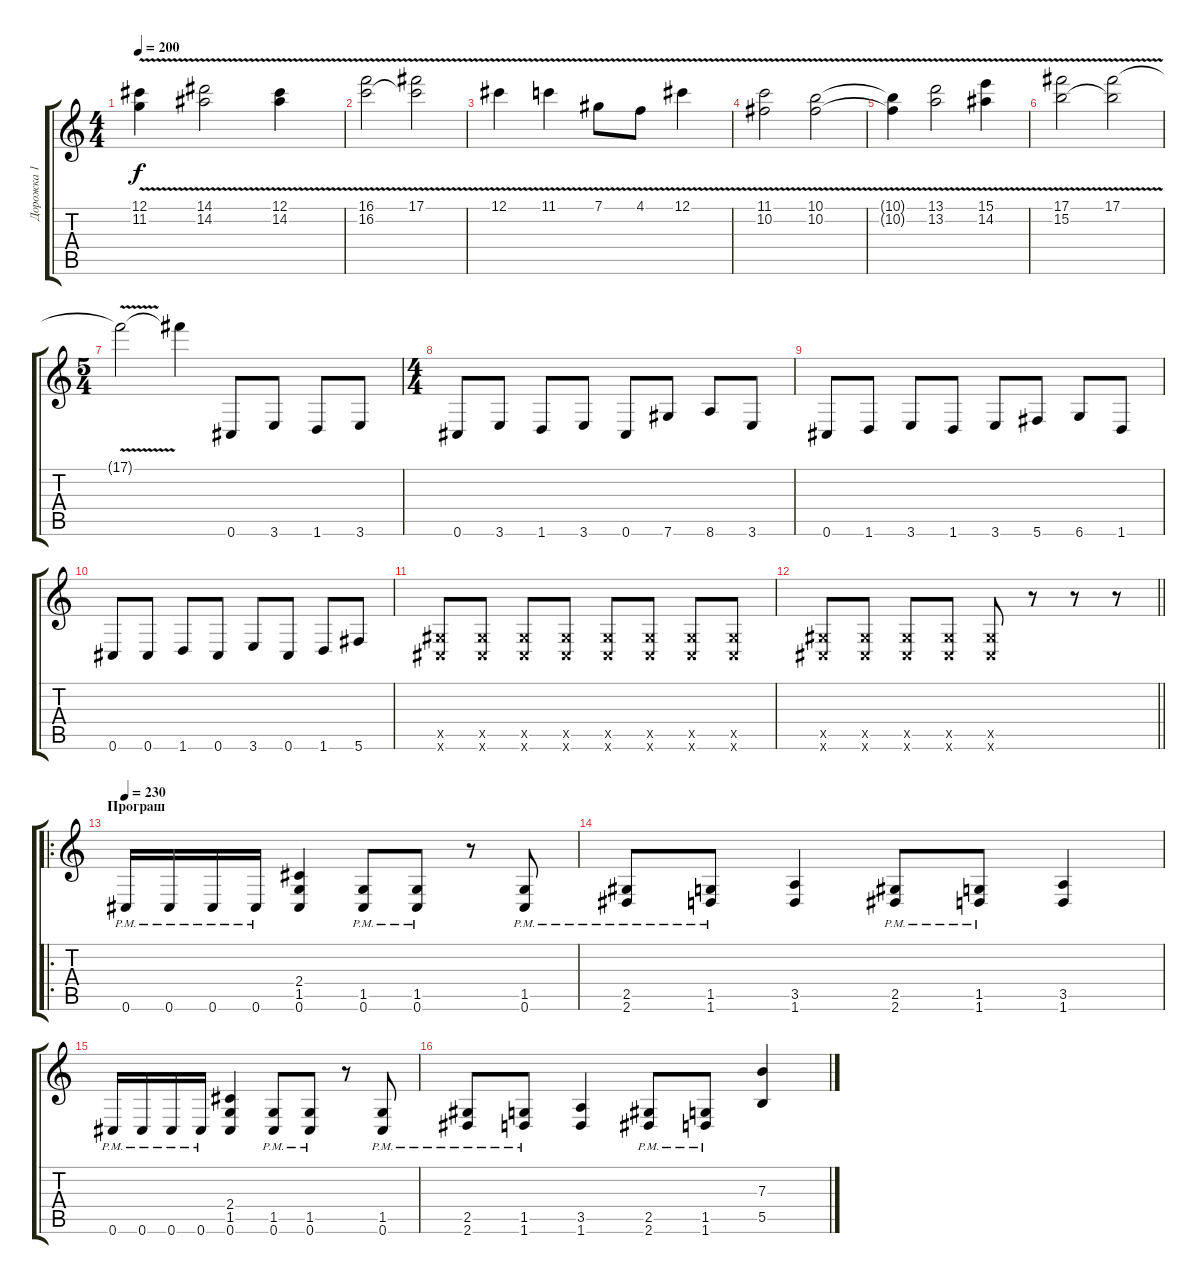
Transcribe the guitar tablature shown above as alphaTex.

\track ("Дорожка 1" "Дорожка 1") {instrument distortionguitar}
\staff {score tabs}
\tuning (Db4 Ab3 E3 B2 Gb2 Db2) {hide}
\ts (4 4)
\tempo 200
\clef g2
\ks c
(12.1{v t} 11.2{t}).4{dy f} (14.1{v} 14.2).2 (12.1{v} 14.2).4 |
(16.1{v} 16.2).2 (17.1{v} 16.2{t}).2 |
12.1{v}.4 11.1{v}.4 7.1{v}.8 4.1{v}.8 12.1{v}.4 |
(11.1{v} 10.2).2 (10.1{v} 10.2).2 |
(10.1{v t} 10.2{t}).4 (13.1{v} 13.2).2 (15.1{v} 14.2).4 |
(17.1{v} 15.2).2 (17.1{v} 15.2{t}).2 |
\ts (5 4)
17.1{t}.2 17.1{t}.4 0.6.8 3.6.8 1.6.8 3.6.8 |
\ts (4 4)
0.6.8 3.6.8 1.6.8 3.6.8 0.6.8 7.6.8 8.6.8 3.6.8 |
0.6.8 1.6.8 3.6.8 1.6.8 3.6.8 5.6.8 6.6.8 1.6.8 |
0.6.8 0.6.8 1.6.8 0.6.8 3.6.8 0.6.8 1.6.8 5.6.8 |
(2.5{x} 0.6{x}).8 (2.5{x} 0.6{x}).8 (2.5{x} 0.6{x}).8 (2.5{x} 0.6{x}).8 (2.5{x} 0.6{x}).8 (2.5{x} 0.6{x}).8 (2.5{x} 0.6{x}).8 (2.5{x} 0.6{x}).8 |
\barLineRight lightlight
(2.5{x} 0.6{x}).8 (2.5{x} 0.6{x}).8 (2.5{x} 0.6{x}).8 (2.5{x} 0.6{x}).8 (2.5{x} 0.6{x}).8 r.8 r.8 r.8 |
\ro
\section ("" "Програш")
\tempo 230
0.6{pm}.16 0.6{pm}.16 0.6{pm}.16 0.6{pm}.16 (2.4 1.5 0.6).4 (1.5{pm} 0.6{pm}).8 (1.5{pm} 0.6{pm}).8 r.8 (1.5{pm} 0.6{pm}).8 |
(2.5{pm} 2.6{pm}).8 (1.5{pm} 1.6{pm}).8 (3.5 1.6).4 (2.5{pm} 2.6{pm}).8 (1.5{pm} 1.6{pm}).8 (3.5 1.6).4 |
0.6{pm}.16 0.6{pm}.16 0.6{pm}.16 0.6{pm}.16 (2.4 1.5 0.6).4 (1.5{pm} 0.6{pm}).8 (1.5{pm} 0.6{pm}).8 r.8 (1.5{pm} 0.6{pm}).8 |
(2.5{pm} 2.6{pm}).8 (1.5{pm} 1.6{pm}).8 (3.5 1.6).4 (2.5{pm} 2.6{pm}).8 (1.5{pm} 1.6{pm}).8 (7.3 5.5).4
